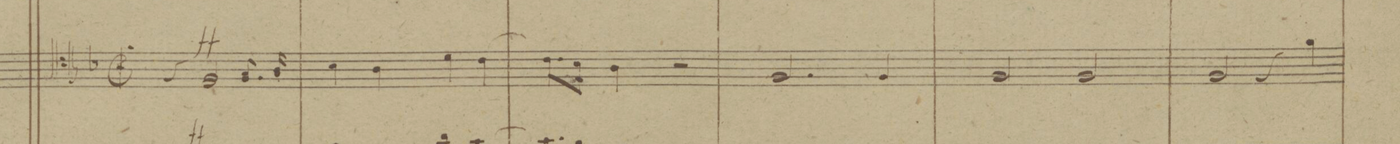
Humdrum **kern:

**kern	**text	**dynam
*I"Tenore	*	*
*clefC4	*	*
*k[b-]	*	*
*met(c|)	*	*
*M2/2	*	*
4r	.	.
2F/	.	ff
8.G/	.	.
16A/	.	.
=2	=2	=2
4B-\	.	.
4A\	.	.
4d\	.	.
[4c\	.	.
=3	=3	=3
8.c\L]	.	.
16B-\Jk	.	.
4A\	.	.
2r	.	.
=4	=4	=4
2.F/	.	.
4F/	.	.
=5	=5	=5
2F/	.	.
2F/	.	.
=6	=6	=6
2F/	.	.
4r	.	.
4f\	.	.
=7	=7	=7
*-	*-	*-
